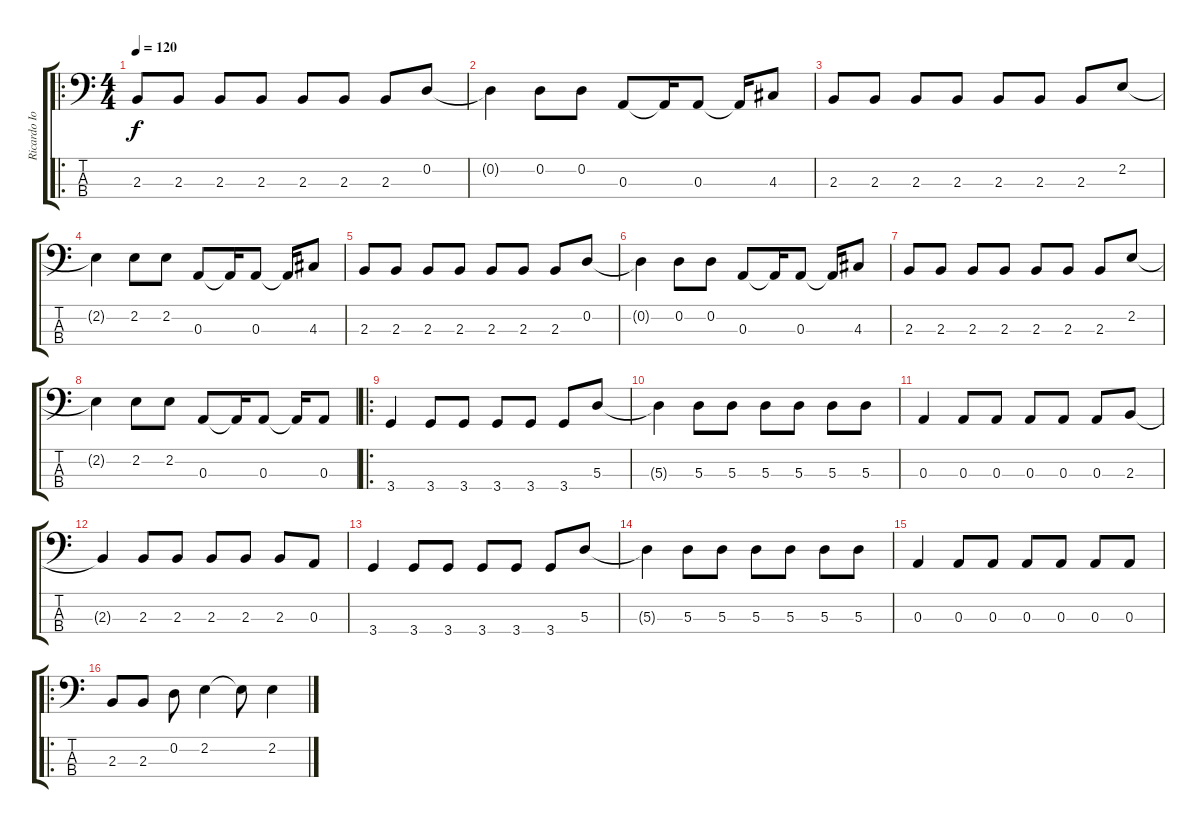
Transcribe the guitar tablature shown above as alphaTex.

\track ("Ricardo Iorio" "Ricardo Io") {instrument electricbassfinger}
\staff {score tabs}
\tuning (G2 D2 A1 E1) {hide}
\ro
\ts (4 4)
\tempo 120
\clef f4
\ks c
2.3.8{dy f} 2.3.8 2.3.8 2.3.8 2.3.8 2.3.8 2.3.8 0.2.8 |
0.2{t}.4 0.2.8 0.2.8 0.3.8 0.3{t}.16 0.3.8 0.3{t}.16 4.3.8 |
2.3.8 2.3.8 2.3.8 2.3.8 2.3.8 2.3.8 2.3.8 2.2.8 |
2.2{t}.4 2.2.8 2.2.8 0.3.8 0.3{t}.16 0.3.8 0.3{t}.16 4.3.8 |
2.3.8 2.3.8 2.3.8 2.3.8 2.3.8 2.3.8 2.3.8 0.2.8 |
0.2{t}.4 0.2.8 0.2.8 0.3.8 0.3{t}.16 0.3.8 0.3{t}.16 4.3.8 |
2.3.8 2.3.8 2.3.8 2.3.8 2.3.8 2.3.8 2.3.8 2.2.8 |
2.2{t}.4 2.2.8 2.2.8 0.3.8 0.3{t}.16 0.3.8 0.3{t}.16 0.3.8 |
\ro
3.4.4 3.4.8 3.4.8 3.4.8 3.4.8 3.4.8 5.3.8 |
5.3{t}.4 5.3.8 5.3.8 5.3.8 5.3.8 5.3.8 5.3.8 |
0.3.4 0.3.8 0.3.8 0.3.8 0.3.8 0.3.8 2.3.8 |
2.3{t}.4 2.3.8 2.3.8 2.3.8 2.3.8 2.3.8 0.3.8 |
3.4.4 3.4.8 3.4.8 3.4.8 3.4.8 3.4.8 5.3.8 |
5.3{t}.4 5.3.8 5.3.8 5.3.8 5.3.8 5.3.8 5.3.8 |
0.3.4 0.3.8 0.3.8 0.3.8 0.3.8 0.3.8 0.3.8 |
\ro
2.3.8 2.3.8 0.2.8 2.2.4 2.2{t}.8 2.2.4
